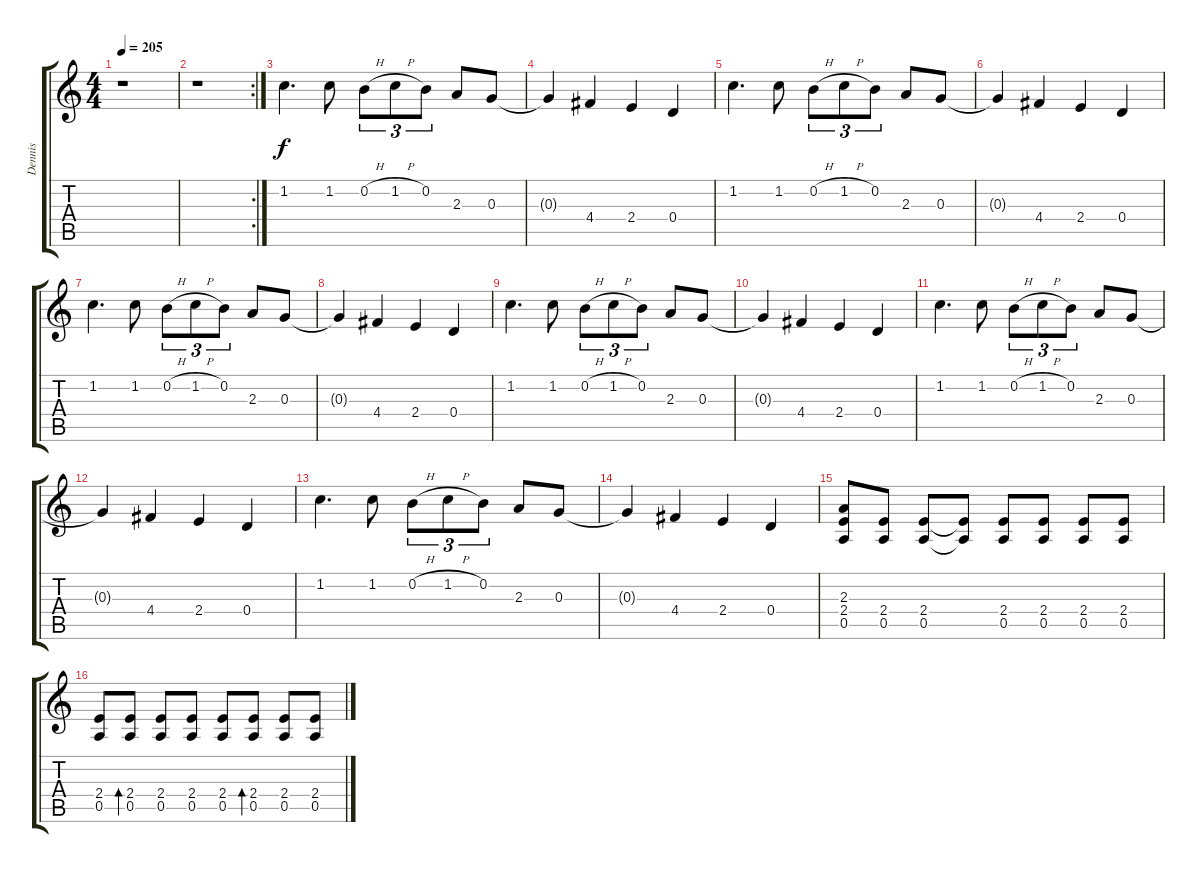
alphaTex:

\track ("Dennis" "Dennis") {instrument distortionguitar}
\staff {score tabs}
\tuning (E4 B3 G3 D3 A2 E2) {hide}
\ts (4 4)
\tempo 205
\clef g2
\ks c
r.1{dy f instrument distortionguitar} |
\rc 2
r.1 |
1.2.4{d} 1.2.8 0.2{h}.8{tu (3 2)} 1.2{h}.8{tu (3 2)} 0.2.8{tu (3 2)} 2.3.8 0.3.8 |
0.3{t}.4 4.4.4 2.4.4 0.4.4 |
1.2.4{d} 1.2.8 0.2{h}.8{tu (3 2)} 1.2{h}.8{tu (3 2)} 0.2.8{tu (3 2)} 2.3.8 0.3.8 |
0.3{t}.4 4.4.4 2.4.4 0.4.4 |
1.2.4{d} 1.2.8 0.2{h}.8{tu (3 2)} 1.2{h}.8{tu (3 2)} 0.2.8{tu (3 2)} 2.3.8 0.3.8 |
0.3{t}.4 4.4.4 2.4.4 0.4.4 |
1.2.4{d} 1.2.8 0.2{h}.8{tu (3 2)} 1.2{h}.8{tu (3 2)} 0.2.8{tu (3 2)} 2.3.8 0.3.8 |
0.3{t}.4 4.4.4 2.4.4 0.4.4 |
1.2.4{d} 1.2.8 0.2{h}.8{tu (3 2)} 1.2{h}.8{tu (3 2)} 0.2.8{tu (3 2)} 2.3.8 0.3.8 |
0.3{t}.4 4.4.4 2.4.4 0.4.4 |
1.2.4{d} 1.2.8 0.2{h}.8{tu (3 2)} 1.2{h}.8{tu (3 2)} 0.2.8{tu (3 2)} 2.3.8 0.3.8 |
0.3{t}.4 4.4.4 2.4.4 0.4.4 |
(2.3 2.4 0.5).8 (2.4 0.5).8 (2.4 0.5).8 (2.4{t} 0.5{t}).8 (2.4 0.5).8 (2.4 0.5).8 (2.4 0.5).8 (2.4 0.5).8 |
(2.4 0.5).8 (2.4 0.5).8{bd 240} (2.4 0.5).8 (2.4 0.5).8 (2.4 0.5).8 (2.4 0.5).8{bd 240} (2.4 0.5).8 (2.4 0.5).8
